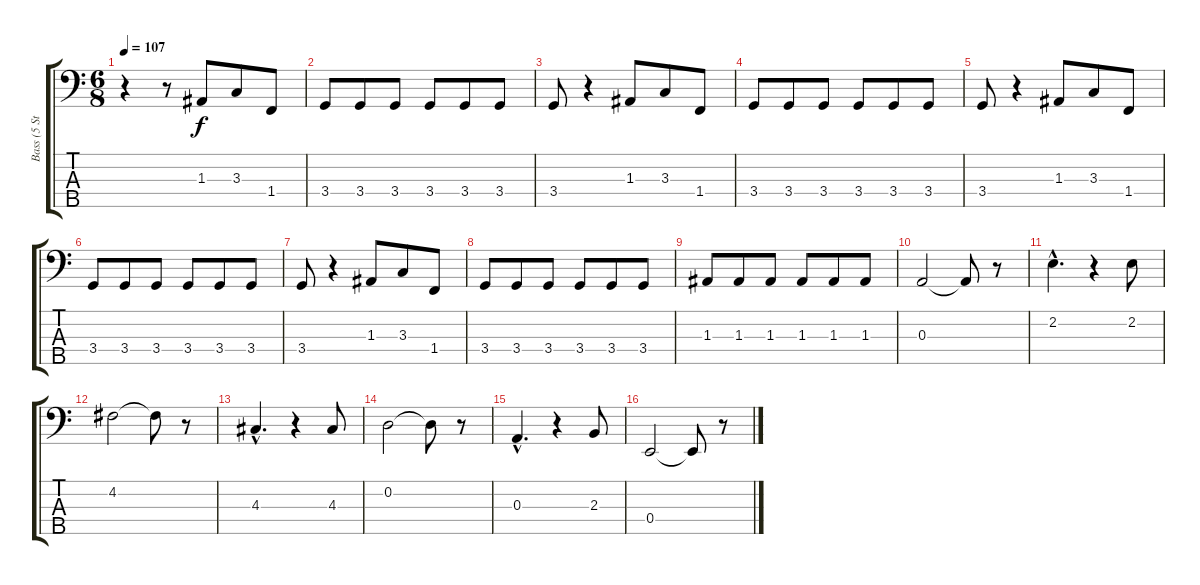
\track ("Bass (5 Strings)" "Bass (5 St") {instrument electricbasspick}
\staff {score tabs}
\tuning (G2 D2 A1 E1 B0) {hide}
\ts (6 8)
\tempo 107
\clef f4
\ks c
r.4{dy f instrument electricbasspick} r.8 1.3.8 3.3.8 1.4.8 |
3.4.8 3.4.8 3.4.8 3.4.8 3.4.8 3.4.8 |
3.4.8 r.4 1.3.8 3.3.8 1.4.8 |
3.4.8 3.4.8 3.4.8 3.4.8 3.4.8 3.4.8 |
3.4.8 r.4 1.3.8 3.3.8 1.4.8 |
3.4.8 3.4.8 3.4.8 3.4.8 3.4.8 3.4.8 |
3.4.8 r.4 1.3.8 3.3.8 1.4.8 |
3.4.8 3.4.8 3.4.8 3.4.8 3.4.8 3.4.8 |
1.3.8 1.3.8 1.3.8 1.3.8 1.3.8 1.3.8 |
0.3.2 0.3{t}.8 r.8 |
2.2{hac}.4{d} r.4 2.2.8 |
4.2.2 4.2{t}.8 r.8 |
4.3{hac}.4{d} r.4 4.3.8 |
0.2.2 0.2{t}.8 r.8 |
0.3{hac}.4{d} r.4 2.3.8 |
0.4.2 0.4{t}.8 r.8
